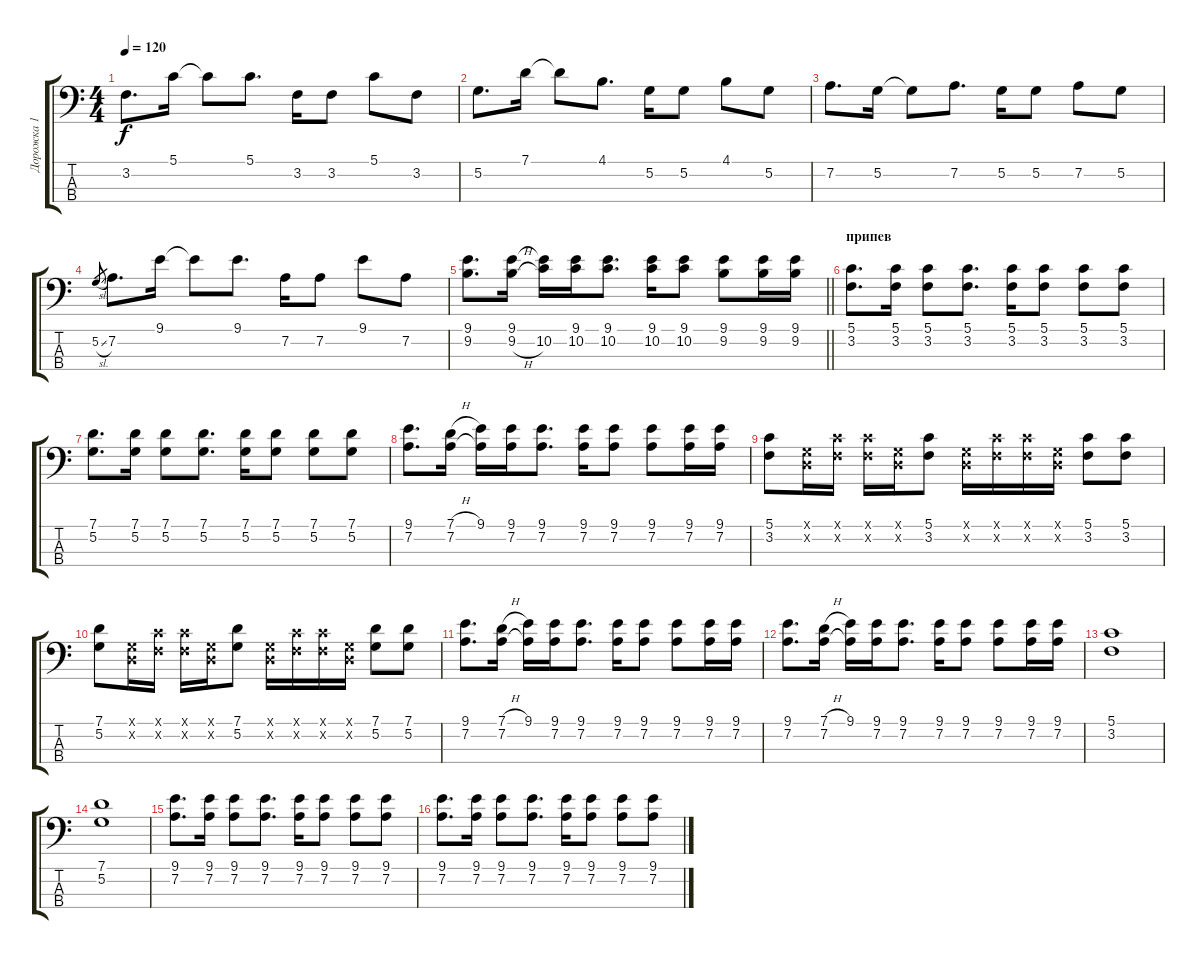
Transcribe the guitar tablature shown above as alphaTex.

\track ("Дорожка 1" "Дорожка 1") {instrument electricbassfinger}
\staff {score tabs}
\tuning (G2 D2 A1 D1) {hide}
\ts (4 4)
\tempo 120
\clef f4
\ks c
3.2.8{d dy f} 5.1.16 5.1{t}.8 5.1.8{d} 3.2.16 3.2.8 5.1.8 3.2.8 |
5.2.8{d} 7.1.16 7.1{t}.8 4.1.8{d} 5.2.16 5.2.8 4.1.8 5.2.8 |
7.2.8{d} 5.2.16 5.2{t}.8 7.2.8{d} 5.2.16 5.2.8 7.2.8 5.2.8 |
5.2{sl}.8{gr} 7.2.8{d} 9.1.16 9.1{t}.8 9.1.8{d} 7.2.16 7.2.8 9.1.8 7.2.8 |
\barLineRight lightlight
(9.1 9.2).8{d} (9.1 9.2{h}).16 (9.1{t} 10.2).16 (9.1 10.2).16 (9.1 10.2).8{d} (9.1 10.2).16 (9.1 10.2).8 (9.1 9.2).8 (9.1 9.2).16 (9.1 9.2).16 |
\section ("" "припев")
(5.1 3.2).8{d} (5.1 3.2).16 (5.1 3.2).8 (5.1 3.2).8{d} (5.1 3.2).16 (5.1 3.2).8 (5.1 3.2).8 (5.1 3.2).8 |
(7.1 5.2).8{d} (7.1 5.2).16 (7.1 5.2).8 (7.1 5.2).8{d} (7.1 5.2).16 (7.1 5.2).8 (7.1 5.2).8 (7.1 5.2).8 |
(9.1 7.2).8{d} (7.1{h} 7.2).16 (9.1 7.2{t}).16 (9.1 7.2).16 (9.1 7.2).8{d} (9.1 7.2).16 (9.1 7.2).8 (9.1 7.2).8 (9.1 7.2).16 (9.1 7.2).16 |
(5.1 3.2).8 (0.1{x} 0.2{x}).16 (5.1{x} 3.2{x}).16 (5.1{x} 3.2{x}).16 (0.1{x} 0.2{x}).16 (5.1 3.2).8 (0.1{x} 0.2{x}).16 (5.1{x} 3.2{x}).16 (5.1{x} 3.2{x}).16 (0.1{x} 0.2{x}).16 (5.1 3.2).8 (5.1 3.2).8 |
(7.1 5.2).8 (0.1{x} 0.2{x}).16 (5.1{x} 3.2{x}).16 (5.1{x} 3.2{x}).16 (0.1{x} 0.2{x}).16 (7.1 5.2).8 (0.1{x} 0.2{x}).16 (5.1{x} 3.2{x}).16 (5.1{x} 3.2{x}).16 (0.1{x} 0.2{x}).16 (7.1 5.2).8 (7.1 5.2).8 |
(9.1 7.2).8{d} (7.1{h} 7.2).16 (9.1 7.2{t}).16 (9.1 7.2).16 (9.1 7.2).8{d} (9.1 7.2).16 (9.1 7.2).8 (9.1 7.2).8 (9.1 7.2).16 (9.1 7.2).16 |
(9.1 7.2).8{d} (7.1{h} 7.2).16 (9.1 7.2{t}).16 (9.1 7.2).16 (9.1 7.2).8{d} (9.1 7.2).16 (9.1 7.2).8 (9.1 7.2).8 (9.1 7.2).16 (9.1 7.2).16 |
(5.1 3.2).1 |
(7.1 5.2).1 |
(9.1 7.2).8{d} (9.1 7.2).16 (9.1 7.2).8 (9.1 7.2).8{d} (9.1 7.2).16 (9.1 7.2).8 (9.1 7.2).8 (9.1 7.2).8 |
(9.1 7.2).8{d} (9.1 7.2).16 (9.1 7.2).8 (9.1 7.2).8{d} (9.1 7.2).16 (9.1 7.2).8 (9.1 7.2).8 (9.1 7.2).8
